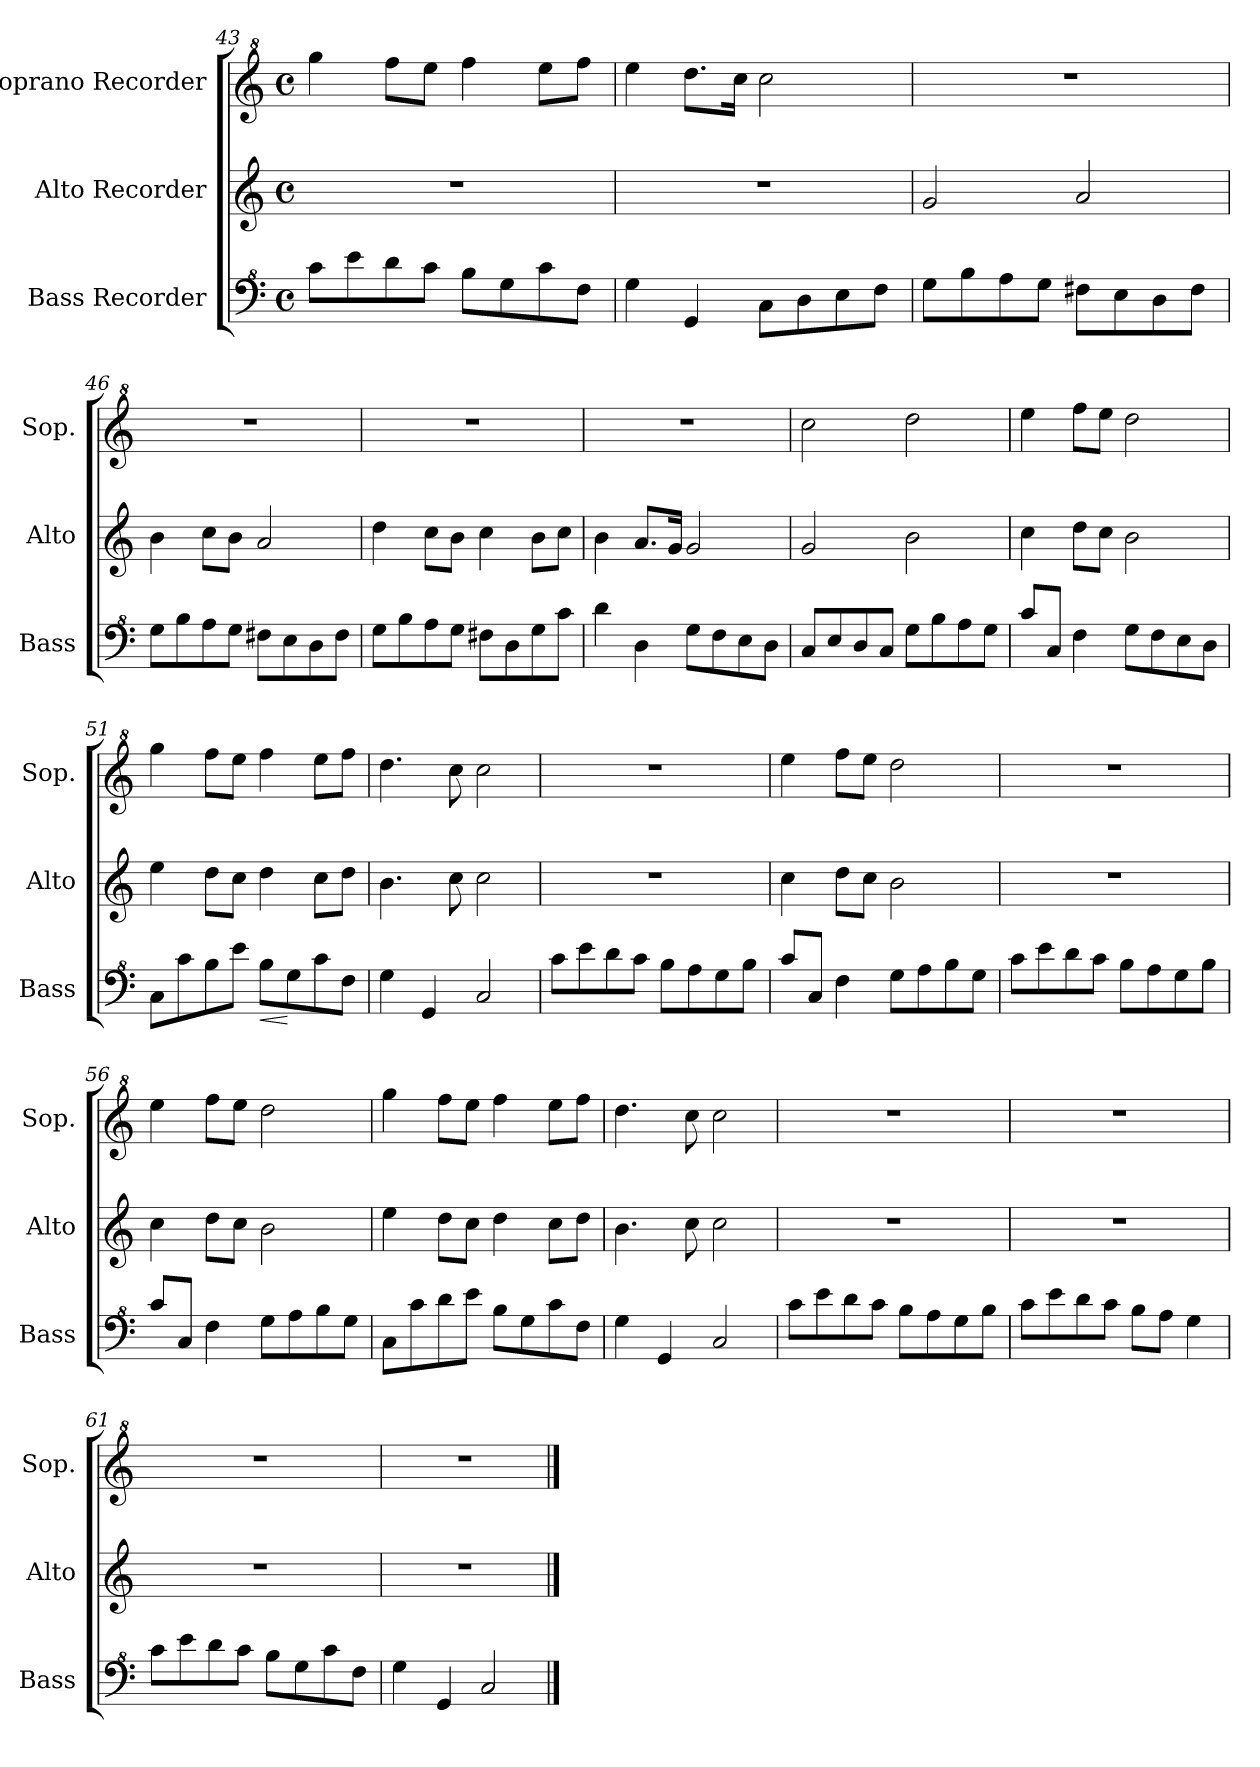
**kern	**dynam	**kern	**kern
*part3	*part3	*part2	*part1
*staff3	*staff3	*staff2	*staff1
*I"Bass Recorder	*	*I"Alto Recorder	*I"Soprano Recorder
*I'Bass	*	*I'Alto	*I'Sop.
*clefF^4	*	*	*clefG^2
*k[]	*	*k[]	*k[]
*C:	*	*C:	*C:
*M4/4	*	*M4/4	*M4/4
*met(c)	*	*met(c)	*met(c)
=43	=43	=43	=43
8cc\L	.	1r	4ggg\
8ee\	.	.	.
8dd\	.	.	8fff\L
8cc\J	.	.	8eee\J
8b\L	.	.	4fff\
8g\	.	.	.
8cc\	.	.	8eee\L
8f\J	.	.	8fff\J
=44	=44	=44	=44
4g\	.	1r	4eee\
4G/	.	.	8.ddd\L
.	.	.	16ccc\Jk
8c\L	.	.	2ccc\
8d\	.	.	.
8e\	.	.	.
8f\J	.	.	.
!!LO:LB:g=z
=45	=45	=45	=45
8g\L	.	2g/	1r
8b\	.	.	.
8a\	.	.	.
8g\J	.	.	.
8f#X\L	.	2a/	.
8e\	.	.	.
8d\	.	.	.
8f#\J	.	.	.
=46	=46	=46	=46
8g\L	.	4b\	1r
8b\	.	.	.
8a\	.	8cc\L	.
8g\J	.	8b\J	.
8f#X\L	.	2a/	.
8e\	.	.	.
8d\	.	.	.
8f#\J	.	.	.
=47	=47	=47	=47
8g\L	.	4dd\	1r
8b\	.	.	.
8a\	.	8cc\L	.
8g\J	.	8b\J	.
8f#X\L	.	4cc\	.
8d\	.	.	.
8g\	.	8b\L	.
8cc\J	.	8cc\J	.
=48	=48	=48	=48
4dd\	.	4b\	1r
4d\	.	8.a/L	.
.	.	16g/Jk	.
8g\L	.	2g/	.
8f\	.	.	.
8e\	.	.	.
8d\J	.	.	.
=49	=49	=49	=49
8c/L	.	2g/	2ccc\
8e/	.	.	.
8d/	.	.	.
8c/J	.	.	.
8g\L	.	2b\	2ddd\
8b\	.	.	.
8a\	.	.	.
8g\J	.	.	.
=50	=50	=50	=50
8cc/L	.	4cc\	4eee\
8c/J	.	.	.
4f\	.	8dd\L	8fff\L
.	.	8cc\J	8eee\J
8g\L	.	2b\	2ddd\
8f\	.	.	.
8e\	.	.	.
8d\J	.	.	.
!!LO:LB:g=z
=51	=51	=51	=51
8c\L	.	4ee\	4ggg\
8cc\	.	.	.
8b\	.	8dd\L	8fff\L
8ee\J	.	8cc\J	8eee\J
!	!LO:HP:b	!	!
8b\L	<	4dd\	4fff\
8g\	[	.	.
8cc\	.	8cc\L	8eee\L
8f\J	.	8dd\J	8fff\J
=52	=52	=52	=52
4g\	.	4.b\	4.ddd\
4G/	.	.	.
.	.	8cc\	8ccc\
2c/	.	2cc\	2ccc\
=53	=53	=53	=53
8cc\L	.	1r	1r
8ee\	.	.	.
8dd\	.	.	.
8cc\J	.	.	.
8b\L	.	.	.
8a\	.	.	.
8g\	.	.	.
8b\J	.	.	.
=54	=54	=54	=54
8cc/L	.	4cc\	4eee\
8c/J	.	.	.
4f\	.	8dd\L	8fff\L
.	.	8cc\J	8eee\J
8g\L	.	2b\	2ddd\
8a\	.	.	.
8b\	.	.	.
8g\J	.	.	.
=55	=55	=55	=55
8cc\L	.	1r	1r
8ee\	.	.	.
8dd\	.	.	.
8cc\J	.	.	.
8b\L	.	.	.
8a\	.	.	.
8g\	.	.	.
8b\J	.	.	.
=56	=56	=56	=56
8cc/L	.	4cc\	4eee\
8c/J	.	.	.
4f\	.	8dd\L	8fff\L
.	.	8cc\J	8eee\J
8g\L	.	2b\	2ddd\
8a\	.	.	.
8b\	.	.	.
8g\J	.	.	.
!!LO:LB:g=z
=57	=57	=57	=57
8c\L	.	4ee\	4ggg\
8cc\	.	.	.
8dd\	.	8dd\L	8fff\L
8ee\J	.	8cc\J	8eee\J
8b\L	.	4dd\	4fff\
8g\	.	.	.
8cc\	.	8cc\L	8eee\L
8f\J	.	8dd\J	8fff\J
=58	=58	=58	=58
4g\	.	4.b\	4.ddd\
4G/	.	.	.
.	.	8cc\	8ccc\
2c/	.	2cc\	2ccc\
=59	=59	=59	=59
8cc\L	.	1r	1r
8ee\	.	.	.
8dd\	.	.	.
8cc\J	.	.	.
8b\L	.	.	.
8a\	.	.	.
8g\	.	.	.
8b\J	.	.	.
=60	=60	=60	=60
8cc\L	.	1r	1r
8ee\	.	.	.
8dd\	.	.	.
8cc\J	.	.	.
8b\L	.	.	.
8a\J	.	.	.
4g\	.	.	.
=61	=61	=61	=61
8cc\L	.	1r	1r
8ee\	.	.	.
8dd\	.	.	.
8cc\J	.	.	.
8b\L	.	.	.
8g\	.	.	.
8cc\	.	.	.
8f\J	.	.	.
=62	=62	=62	=62
4g\	.	1r	1r
4G/	.	.	.
2c/	.	.	.
==	==	==	==
*-	*-	*-	*-
